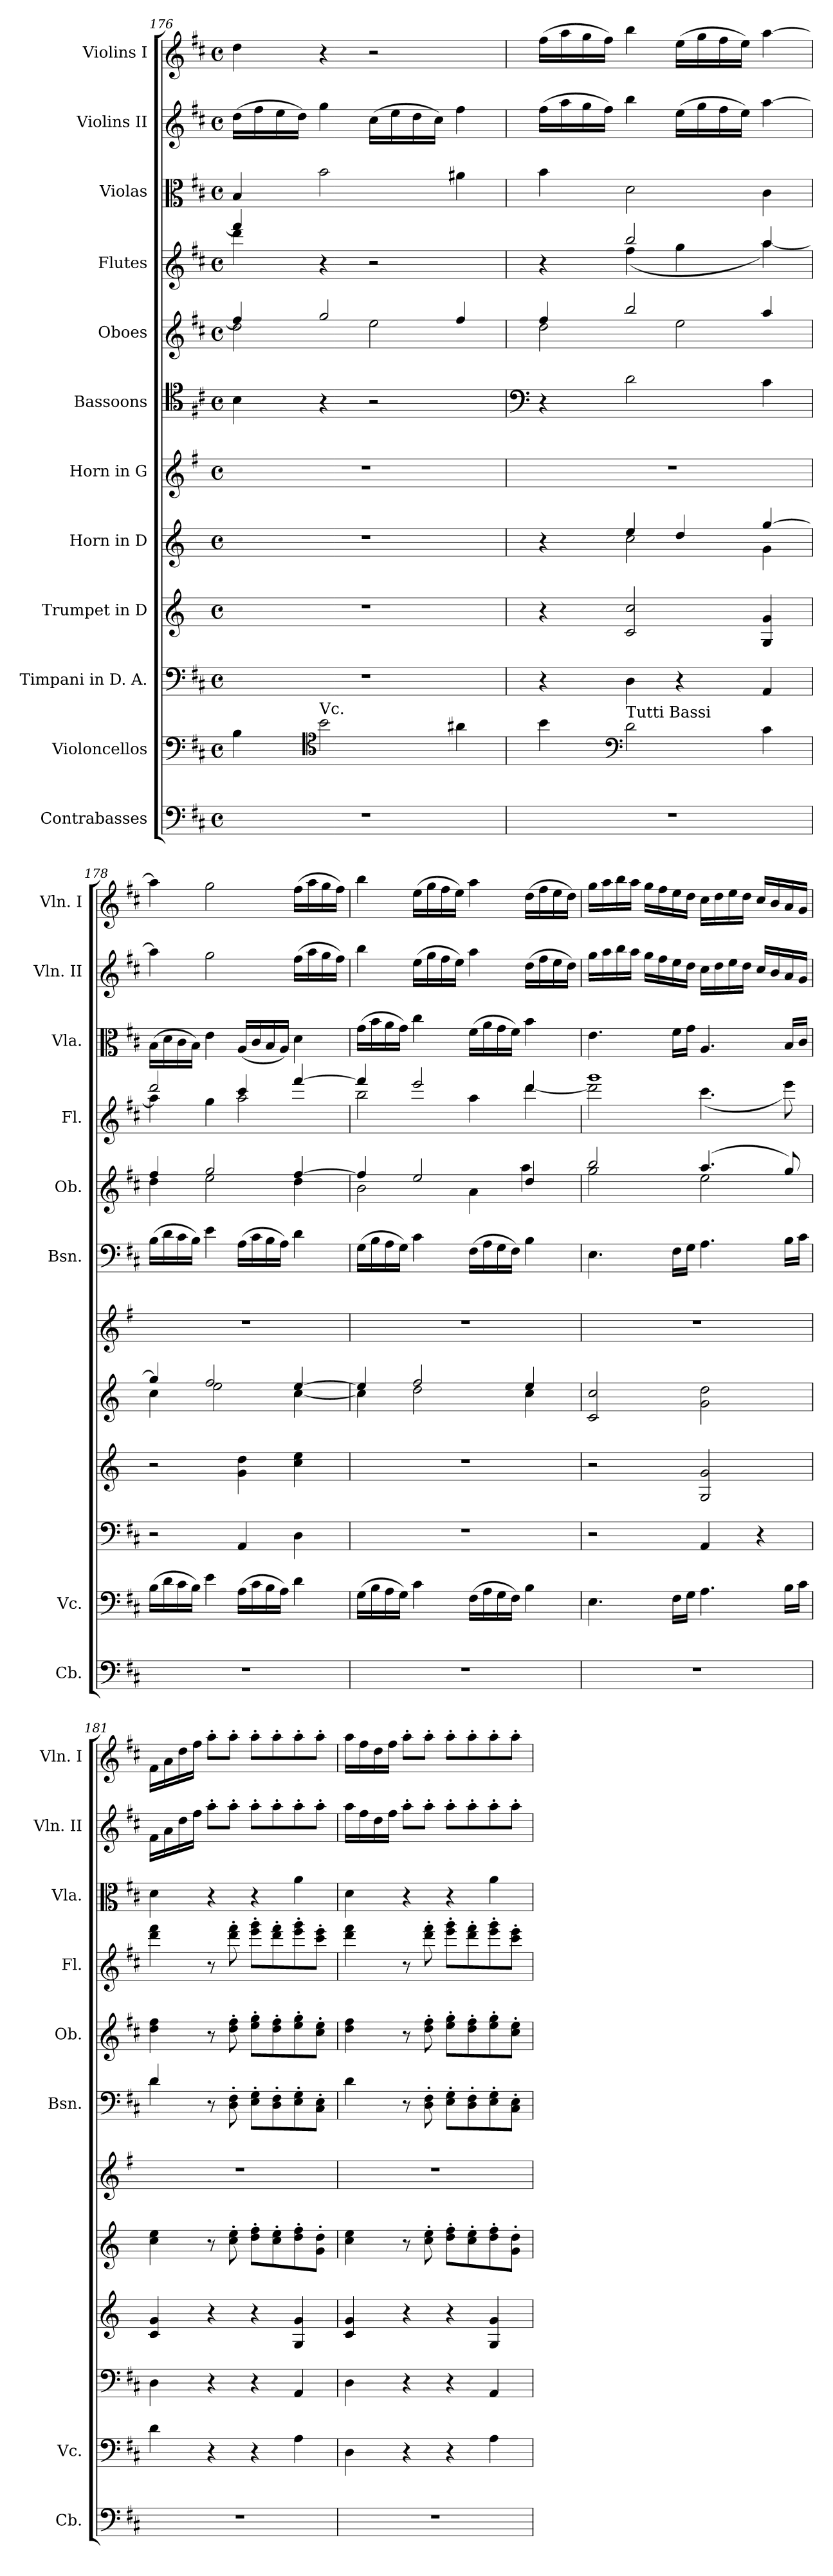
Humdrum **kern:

**kern	**kern	**kern	**kern	**kern	**kern	**kern	**kern	**kern	**kern	**kern	**kern
*part12	*part11	*part10	*part9	*part8	*part7	*part6	*part5	*part4	*part3	*part2	*part1
*staff12	*staff11	*staff10	*staff9	*staff8	*staff7	*staff6	*staff5	*staff4	*staff3	*staff2	*staff1
*I"Contrabasses	*I"Violoncellos	*I"Timpani in D. A.	*I"Trumpet in D	*I"Horn in D	*I"Horn in G	*I"Bassoons	*I"Oboes	*I"Flutes	*I"Violas	*I"Violins II	*I"Violins I
*I'Cb.	*I'Vc.	*	*	*	*	*I'Bsn.	*I'Ob.	*I'Fl.	*I'Vla.	*I'Vln. II	*I'Vln. I
*clefF4	*clefF4	*clefF4	*clefG2	*clefG2	*clefG2	*clefC4	*clefG2	*clefG2	*clefC3	*clefG2	*clefG2
*ITrd7c12	*	*	*ITrd1c2	*ITrd4c7	*ITrd3c5	*	*	*	*	*	*
*k[f#c#]	*k[f#c#]	*k[f#c#]	*k[b-e-]	*k[b-]	*k[f#c#]	*k[f#c#]	*k[f#c#]	*k[f#c#]	*k[f#c#]	*k[f#c#]	*k[f#c#]
*M4/4	*M4/4	*M4/4	*M4/4	*M4/4	*M4/4	*M4/4	*M4/4	*M4/4	*M4/4	*M4/4	*M4/4
*met(c)	*met(c)	*met(c)	*met(c)	*met(c)	*met(c)	*met(c)	*met(c)	*met(c)	*met(c)	*met(c)	*met(c)
=176	=176	=176	=176	=176	=176	=176	=176	=176	=176	=176	=176
*	*	*	*	*	*	*	*^	*^	*	*	*
1r	4B\	1r	1r	1r	1r	4B\	4ff#/]	2dd\	4fff#/]	4ddd\	4B/	(>16dd\LL	4dd\
.	.	.	.	.	.	.	.	.	.	.	.	16ff#\	.
.	.	.	.	.	.	.	.	.	.	.	.	16ee\	.
.	.	.	.	.	.	.	.	.	.	.	.	16dd\JJ)	.
*	*clefC4	*	*	*	*	*	*	*	*	*	*	*	*
!	!LO:TX:a:t=Vc.	!	!	!	!	!	!	!	!	!	!	!	!
.	2b\	.	.	.	.	4r	2gg/	.	4r	2.ryy	2b\	4gg\	4r
.	.	.	.	.	.	2r	.	2ee\	2r	.	.	(>16cc#\LL	2r
.	.	.	.	.	.	.	.	.	.	.	.	16ee\	.
.	.	.	.	.	.	.	.	.	.	.	.	16dd\	.
.	.	.	.	.	.	.	.	.	.	.	.	16cc#\JJ)	.
.	4a#X\	.	.	.	.	.	4ff#/	.	.	.	4a#X\	4ff#\	.
=177	=177	=177	=177	=177	=177	=177	=177	=177	=177	=177	=177	=177	=177
*	*	*	*	*	*	*clefF4	*	*	*	*	*	*	*
*	*	*	*	*^	*	*	*	*	*	*	*	*	*
1r	4b\	4r	4r	4r	4ryy	1r	4r	4ff#/	2dd\	4r	4ryy	4b\	(>16ff#\LL	(>16ff#\LL
.	.	.	.	.	.	.	.	.	.	.	.	.	16aa\	16aa\
.	.	.	.	.	.	.	.	.	.	.	.	.	16gg\	16gg\
.	.	.	.	.	.	.	.	.	.	.	.	.	16ff#\JJ)	16ff#\JJ)
*	*clefF4	*	*	*	*	*	*	*	*	*	*	*	*	*
!	!LO:TX:a:t=Tutti Bassi	!	!	!	!	!	!	!	!	!	!	!	!	!
.	2d\	4D\	2B-/ 2b-/	4a/	2f\	.	2d\	2bb/	.	2bb/	(<4ff#\	2d\	4bb\	4bb\
.	.	4r	.	4g/	.	.	.	.	2ee\	.	4gg\	.	(>16ee\LL	(>16ee\LL
.	.	.	.	.	.	.	.	.	.	.	.	.	16gg\	16gg\
.	.	.	.	.	.	.	.	.	.	.	.	.	16ff#\	16ff#\
.	.	.	.	.	.	.	.	.	.	.	.	.	16ee\JJ)	16ee\JJ)
.	4c#\	4AA/	4F/ 4f/	[4cc/	4c\	.	4c#\	4aa/	.	4aa/	[4aa\)	4c#\	[4aa\	[4aa\
!!LO:PB:g=z
=178	=178	=178	=178	=178	=178	=178	=178	=178	=178	=178	=178	=178	=178	=178
1r	(>16B\LL	2r	2r	4cc/]	4f\	1r	(>16B\LL	4ff#/	4dd\	2ddd/	4aa\]	(>16B\LL	4aa\]	4aa\]
.	16d\	.	.	.	.	.	16d\	.	.	.	.	16d\	.	.
.	16c#\	.	.	.	.	.	16c#\	.	.	.	.	16c#\	.	.
.	16B\JJ)	.	.	.	.	.	16B\JJ)	.	.	.	.	16B\JJ)	.	.
.	4e\	.	.	2b-/	2a\	.	4e\	2gg/	2ee\	.	4gg\	4e\	2gg\	2gg\
.	(>16A\LL	4AA/	4f\ 4cc\	.	.	.	(>16A\LL	.	.	4ccc#/	2aa\	(<16A/LL	.	.
.	16c#\	.	.	.	.	.	16c#\	.	.	.	.	16c#/	.	.
.	16B\	.	.	.	.	.	16B\	.	.	.	.	16B/	.	.
.	16A\JJ)	.	.	.	.	.	16A\JJ)	.	.	.	.	16A/JJ)	.	.
.	4d\	4D\	4b-\ 4dd\	[4a/	[4f\	.	4d\	[4ff#/	4dd\	[4fff#/	.	4d\	(>16ff#\LL	(>16ff#\LL
.	.	.	.	.	.	.	.	.	.	.	.	.	16aa\	16aa\
.	.	.	.	.	.	.	.	.	.	.	.	.	16gg\	16gg\
.	.	.	.	.	.	.	.	.	.	.	.	.	16ff#\JJ)	16ff#\JJ)
=179	=179	=179	=179	=179	=179	=179	=179	=179	=179	=179	=179	=179	=179	=179
1r	(>16G\LL	1r	1r	4a/]	4f\]	1r	(>16G\LL	4ff#/]	2b\	4fff#/]	2bb\	(>16g\LL	4bb\	4bb\
.	16B\	.	.	.	.	.	16B\	.	.	.	.	16b\	.	.
.	16A\	.	.	.	.	.	16A\	.	.	.	.	16a\	.	.
.	16G\JJ)	.	.	.	.	.	16G\JJ)	.	.	.	.	16g\JJ)	.	.
.	4c#\	.	.	2b-/	2g\	.	4c#\	2ee/	.	2eee/	.	4cc#\	(>16ee\LL	(>16ee\LL
.	.	.	.	.	.	.	.	.	.	.	.	.	16gg\	16gg\
.	.	.	.	.	.	.	.	.	.	.	.	.	16ff#\	16ff#\
.	.	.	.	.	.	.	.	.	.	.	.	.	16ee\JJ)	16ee\JJ)
.	(>16F#\LL	.	.	.	.	.	(>16F#\LL	.	4a\	.	4aa\	(>16f#\LL	4aa\	4aa\
.	16A\	.	.	.	.	.	16A\	.	.	.	.	16a\	.	.
.	16G\	.	.	.	.	.	16G\	.	.	.	.	16g\	.	.
.	16F#\JJ)	.	.	.	.	.	16F#\JJ)	.	.	.	.	16f#\JJ)	.	.
.	4B\	.	.	4a/	4f\	.	4B\	4dd/	4aa\	4ddd/	[4ddd\	4b\	(>16dd\LL	(>16dd\LL
.	.	.	.	.	.	.	.	.	.	.	.	.	16ff#\	16ff#\
.	.	.	.	.	.	.	.	.	.	.	.	.	16ee\	16ee\
.	.	.	.	.	.	.	.	.	.	.	.	.	16dd\JJ)	16dd\JJ)
*	*	*	*	*v	*v	*	*	*	*	*	*	*	*	*
!!LO:PB:g=z
=180	=180	=180	=180	=180	=180	=180	=180	=180	=180	=180	=180	=180	=180
1r	4.E\	2r	2r	2F/ 2f/	1r	4.E\	2bb/	2gg\	1ggg	2ddd\]	4.e\	16gg\LL	16gg\LL
.	.	.	.	.	.	.	.	.	.	.	.	16aa\	16aa\
.	.	.	.	.	.	.	.	.	.	.	.	16bb\	16bb\
.	.	.	.	.	.	.	.	.	.	.	.	16aa\JJ	16aa\JJ
.	.	.	.	.	.	.	.	.	.	.	.	16gg\LL	16gg\LL
.	.	.	.	.	.	.	.	.	.	.	.	16ff#\	16ff#\
.	16F#\LL	.	.	.	.	16F#\LL	.	.	.	.	16f#\LL	16ee\	16ee\
.	16G\JJ	.	.	.	.	16G\JJ	.	.	.	.	16g\JJ	16dd\JJ	16dd\JJ
.	4.A\	4AA/	2F/ 2f/	2c\ 2g\	.	4.A\	(>4.aa/	2ee\	.	(<4.ccc#\	4.A/	16cc#\LL	16cc#\LL
.	.	.	.	.	.	.	.	.	.	.	.	16dd\	16dd\
.	.	.	.	.	.	.	.	.	.	.	.	16ee\	16ee\
.	.	.	.	.	.	.	.	.	.	.	.	16dd\JJ	16dd\JJ
.	.	4r	.	.	.	.	.	.	.	.	.	16cc#/LL	16cc#/LL
.	.	.	.	.	.	.	.	.	.	.	.	16b/	16b/
.	16B\LL	.	.	.	.	16B\LL	8gg/)	.	.	8eee\)	16B/LL	16a/	16a/
.	16c#\JJ	.	.	.	.	16c#\JJ	.	.	.	.	16c#/JJ	16g/JJ	16g/JJ
*	*	*	*	*	*	*	*v	*v	*	*	*	*	*
*	*	*	*	*	*	*	*	*v	*v	*	*	*
=181	=181	=181	=181	=181	=181	=181	=181	=181	=181	=181	=181
*	*	*	*	*	*	*^	*	*	*	*	*
1r	4d\	4D\	4B-/ 4f/	4f\ 4a\	1r	4d/	4d\	4dd\ 4ff#\	4ddd\ 4fff#\	4d\	16f#\LL	16f#\LL
.	.	.	.	.	.	.	.	.	.	.	16a\	16a\
.	.	.	.	.	.	.	.	.	.	.	16dd\	16dd\
.	.	.	.	.	.	.	.	.	.	.	16ff#\JJ	16ff#\JJ
.	4r	4r	4r	8r	.	8r	2.ryy	8r	8r	4r	8aa'\L	8aa'\L
.	.	.	.	8f\' 8a\'	.	8D\' 8F#\'	.	8dd\' 8ff#\'	8ddd\' 8fff#\'	.	8aa'\J	8aa'\J
.	4r	4r	4r	8g\' 8b-\'L	.	8E\' 8G\'L	.	8ee\' 8gg\'L	8eee\' 8ggg\'L	4r	8aa'\L	8aa'\L
.	.	.	.	8f\' 8a\'	.	8D\' 8F#\'	.	8dd\' 8ff#\'	8ddd\' 8fff#\'	.	8aa'\	8aa'\
.	4A\	4AA/	4F/ 4f/	8g\' 8b-\'	.	8E\' 8G\'	.	8ee\' 8gg\'	8eee\' 8ggg\'	4a\	8aa'\	8aa'\
.	.	.	.	8c\' 8g\'J	.	8C#\' 8E\'J	.	8cc#\' 8ee\'J	8ccc#\' 8eee\'J	.	8aa'\J	8aa'\J
*	*	*	*	*	*	*v	*v	*	*	*	*	*
!!LO:PB:g=z
=182	=182	=182	=182	=182	=182	=182	=182	=182	=182	=182	=182
1r	4D\	4D\	4B-/ 4f/	4f\ 4a\	1r	4d\	4dd\ 4ff#\	4ddd\ 4fff#\	4d\	16aa\LL	16aa\LL
.	.	.	.	.	.	.	.	.	.	16ff#\	16ff#\
.	.	.	.	.	.	.	.	.	.	16dd\	16dd\
.	.	.	.	.	.	.	.	.	.	16ff#\JJ	16ff#\JJ
.	4r	4r	4r	8r	.	8r	8r	8r	4r	8aa'\L	8aa'\L
.	.	.	.	8f\' 8a\'	.	8D\' 8F#\'	8dd\' 8ff#\'	8ddd\' 8fff#\'	.	8aa'\J	8aa'\J
.	4r	4r	4r	8g\' 8b-\'L	.	8E\' 8G\'L	8ee\' 8gg\'L	8eee\' 8ggg\'L	4r	8aa'\L	8aa'\L
.	.	.	.	8f\' 8a\'	.	8D\' 8F#\'	8dd\' 8ff#\'	8ddd\' 8fff#\'	.	8aa'\	8aa'\
.	4A\	4AA/	4F/ 4f/	8g\' 8b-\'	.	8E\' 8G\'	8ee\' 8gg\'	8eee\' 8ggg\'	4a\	8aa'\	8aa'\
.	.	.	.	8c\' 8g\'J	.	8C#\' 8E\'J	8cc#\' 8ee\'J	8ccc#\' 8eee\'J	.	8aa'\J	8aa'\J
=	=	=	=	=	=	=	=	=	=	=	=
*-	*-	*-	*-	*-	*-	*-	*-	*-	*-	*-	*-
